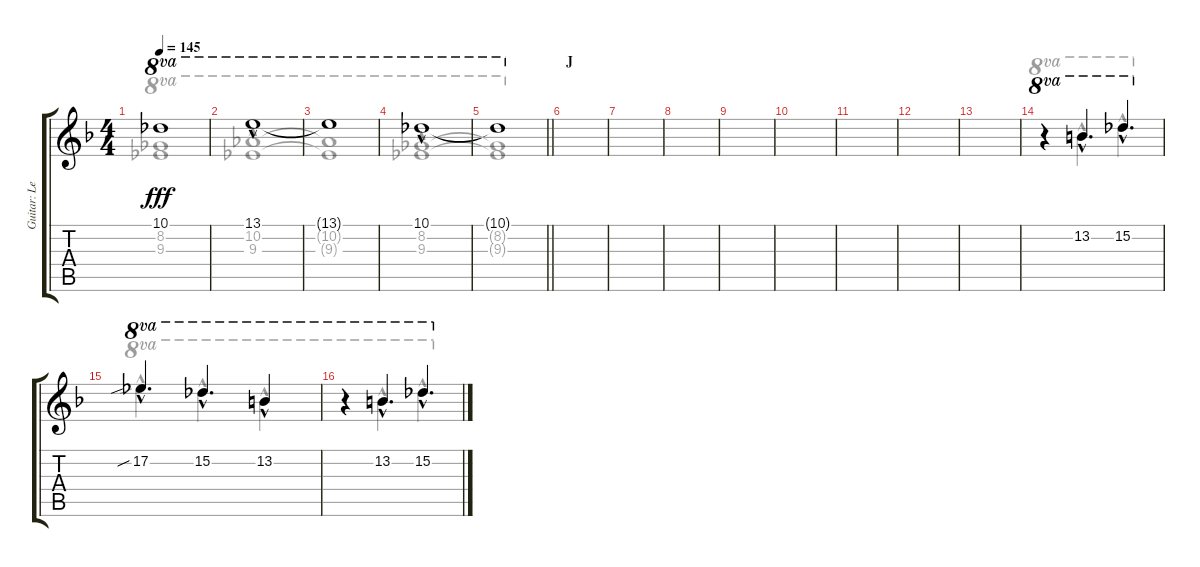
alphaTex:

\track ("Guitar: Lead" "Guitar: Le") {instrument overdrivenguitar}
\staff {score tabs}
\tuning (Eb4 Bb3 Gb3 Db3 Ab2 Eb2) {hide}
\voice
\ts (4 4)
\tempo 145
\clef g2
\ks f
10.1{t}.1{ot 8va dy fff} |
13.1{hac}.1{ot 8va} |
13.1{t}.1{ot 8va} |
10.1{hac}.1{ot 8va} |
\barLineRight lightlight
10.1{t}.1{ot 8va} |
\section ("" "J")
|
|
|
|
|
|
|
|
r.4{ot 8va} 13.2{hac}.4{d ot 8va} 15.2{hac}.4{d ot 8va} |
17.2{sib hac}.4{d ot 8va} 15.2{hac}.4{d ot 8va} 13.2{hac}.4{ot 8va} |
r.4{ot 8va} 13.2{hac}.4{d ot 8va} 15.2{hac}.4{d ot 8va}
\voice
\clef g2
\ottava regular
\simile none
\ks f
(8.2{t} 9.3{t}).1{ot 8va dy fff} |
(10.2{hac} 9.3{hac}).1{ot 8va} |
(10.2{t} 9.3{t}).1{ot 8va} |
(8.2{hac} 9.3{hac}).1{ot 8va} |
\barLineRight lightlight
(8.2{t} 9.3{t}).1{ot 8va} |
|
|
|
|
|
|
|
|
r.4{ot 8va} 13.2{hac}.4{d ot 8va} 15.2{hac}.4{d ot 8va} |
17.2{sib hac}.4{d ot 8va} 15.2{hac}.4{d ot 8va} 13.2{hac}.4{ot 8va} |
r.4{ot 8va} 13.2{hac}.4{d ot 8va} 15.2{hac}.4{d ot 8va}
